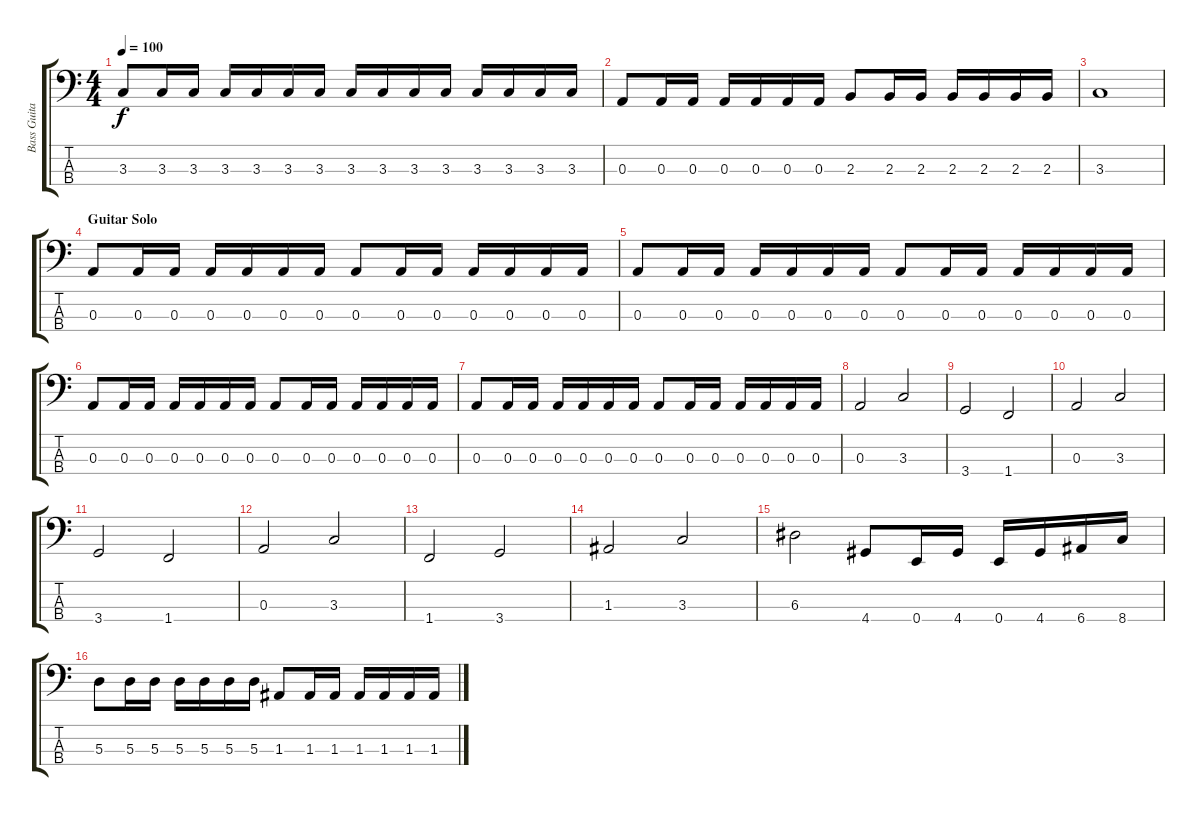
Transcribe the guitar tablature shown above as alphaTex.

\track ("Bass Guitar" "Bass Guita") {instrument electricbasspick}
\staff {score tabs}
\tuning (G2 D2 A1 E1) {hide}
\ts (4 4)
\tempo 100
\clef f4
\ks c
3.3.8{dy f} 3.3.16 3.3.16 3.3.16 3.3.16 3.3.16 3.3.16 3.3.16 3.3.16 3.3.16 3.3.16 3.3.16 3.3.16 3.3.16 3.3.16 |
0.3.8 0.3.16 0.3.16 0.3.16 0.3.16 0.3.16 0.3.16 2.3.8 2.3.16 2.3.16 2.3.16 2.3.16 2.3.16 2.3.16 |
3.3.1 |
\section ("" "Guitar Solo")
0.3.8 0.3.16 0.3.16 0.3.16 0.3.16 0.3.16 0.3.16 0.3.8 0.3.16 0.3.16 0.3.16 0.3.16 0.3.16 0.3.16 |
0.3.8 0.3.16 0.3.16 0.3.16 0.3.16 0.3.16 0.3.16 0.3.8 0.3.16 0.3.16 0.3.16 0.3.16 0.3.16 0.3.16 |
0.3.8 0.3.16 0.3.16 0.3.16 0.3.16 0.3.16 0.3.16 0.3.8 0.3.16 0.3.16 0.3.16 0.3.16 0.3.16 0.3.16 |
0.3.8 0.3.16 0.3.16 0.3.16 0.3.16 0.3.16 0.3.16 0.3.8 0.3.16 0.3.16 0.3.16 0.3.16 0.3.16 0.3.16 |
0.3.2 3.3.2 |
3.4.2 1.4.2 |
0.3.2 3.3.2 |
3.4.2 1.4.2 |
0.3.2 3.3.2 |
1.4.2 3.4.2 |
1.3.2 3.3.2 |
6.3.2 4.4.8 0.4.16 4.4.16 0.4.16 4.4.16 6.4.16 8.4.16 |
5.3.8 5.3.16 5.3.16 5.3.16 5.3.16 5.3.16 5.3.16 1.3.8 1.3.16 1.3.16 1.3.16 1.3.16 1.3.16 1.3.16
